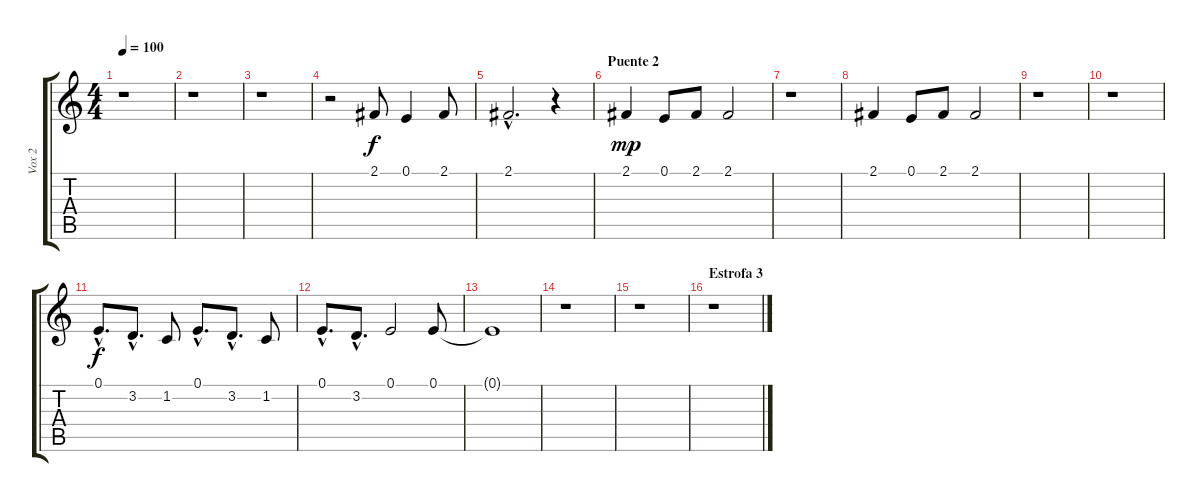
\track ("Vox 2" "Vox 2") {instrument tangoaccordion}
\staff {score tabs}
\tuning (E4 B3 G3 D3 A2 E2) {hide}
\ts (4 4)
\tempo 100
\clef g2
\ks c
r.1{dy f} |
r.1 |
r.1 |
r.2 2.1.8 0.1.4 2.1.8 |
2.1{hac}.2{d} r.4 |
\section ("" "Puente 2")
2.1.4{dy mp} 0.1.8 2.1.8 2.1.2 |
r.1 |
2.1.4 0.1.8 2.1.8 2.1.2 |
r.1 |
r.1 |
0.1{hac}.8{d dy f} 3.2{hac}.8{d} 1.2.8 0.1{hac}.8{d} 3.2{hac}.8{d} 1.2.8 |
0.1{hac}.8{d} 3.2{hac}.8{d} 0.1.2 0.1.8 |
0.1{t}.1 |
r.1 |
r.1 |
\section ("" "Estrofa 3")
r.1
